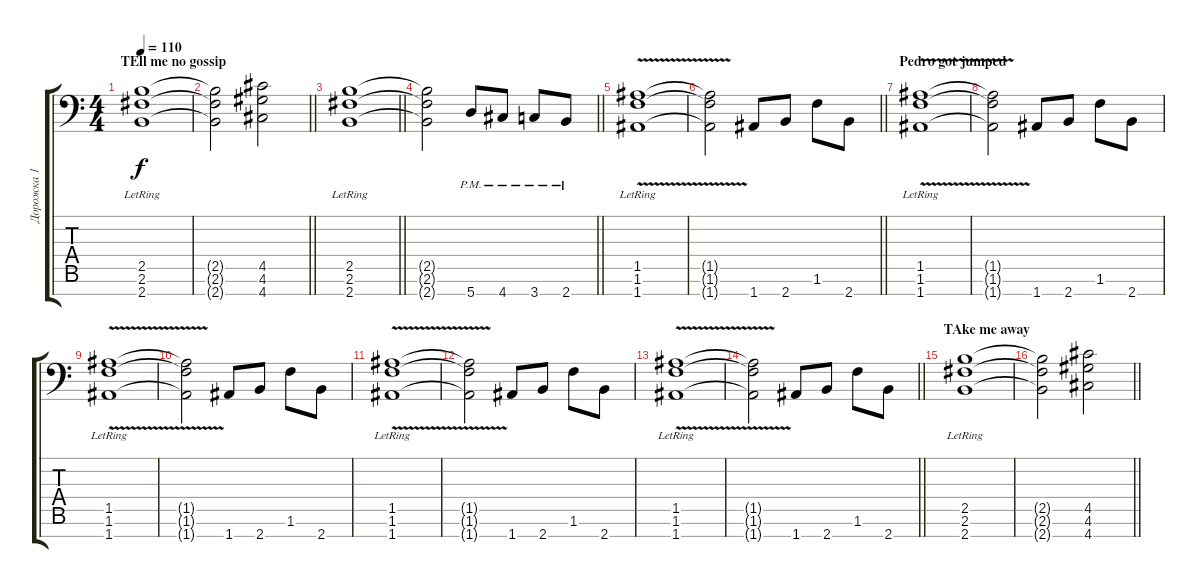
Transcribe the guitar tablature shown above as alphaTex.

\track ("Дорожка 1" "Дорожка 1") {instrument distortionguitar}
\staff {score tabs}
\tuning (E4 B3 Gb3 D3 A2 E2 A1) {hide}
\ts (4 4)
\section ("" "TEll me no gossip")
\tempo 110
\clef f4
\ks c
(2.5{lr} 2.6{lr} 2.7{lr}).1{dy f} |
\barLineRight lightlight
(2.5{t} 2.6{t} 2.7{t}).2 (4.5 4.6 4.7).2 |
\barLineRight lightlight
(2.5{lr} 2.6{lr} 2.7{lr}).1 |
\barLineRight lightlight
(2.5{t} 2.6{t} 2.7{t}).2 5.7{pm}.8 4.7{pm}.8 3.7{pm}.8 2.7{pm}.8 |
(1.5{v lr} 1.6{v lr} 1.7{v lr}).1 |
\barLineRight lightlight
(1.5{t} 1.6{t} 1.7{t}).2 1.7.8 2.7.8 1.6.8 2.7.8 |
\section ("" "Pedro got jumped")
(1.5{v lr} 1.6{v lr} 1.7{v lr}).1 |
(1.5{t} 1.6{t} 1.7{t}).2 1.7.8 2.7.8 1.6.8 2.7.8 |
(1.5{v lr} 1.6{v lr} 1.7{v lr}).1 |
(1.5{t} 1.6{t} 1.7{t}).2 1.7.8 2.7.8 1.6.8 2.7.8 |
(1.5{v lr} 1.6{v lr} 1.7{v lr}).1 |
(1.5{t} 1.6{t} 1.7{t}).2 1.7.8 2.7.8 1.6.8 2.7.8 |
(1.5{v lr} 1.6{v lr} 1.7{v lr}).1 |
\barLineRight lightlight
(1.5{t} 1.6{t} 1.7{t}).2 1.7.8 2.7.8 1.6.8 2.7.8 |
\section ("" "TAke me away")
(2.5{lr} 2.6{lr} 2.7{lr}).1 |
\barLineRight lightlight
(2.5{t} 2.6{t} 2.7{t}).2 (4.5 4.6 4.7).2
